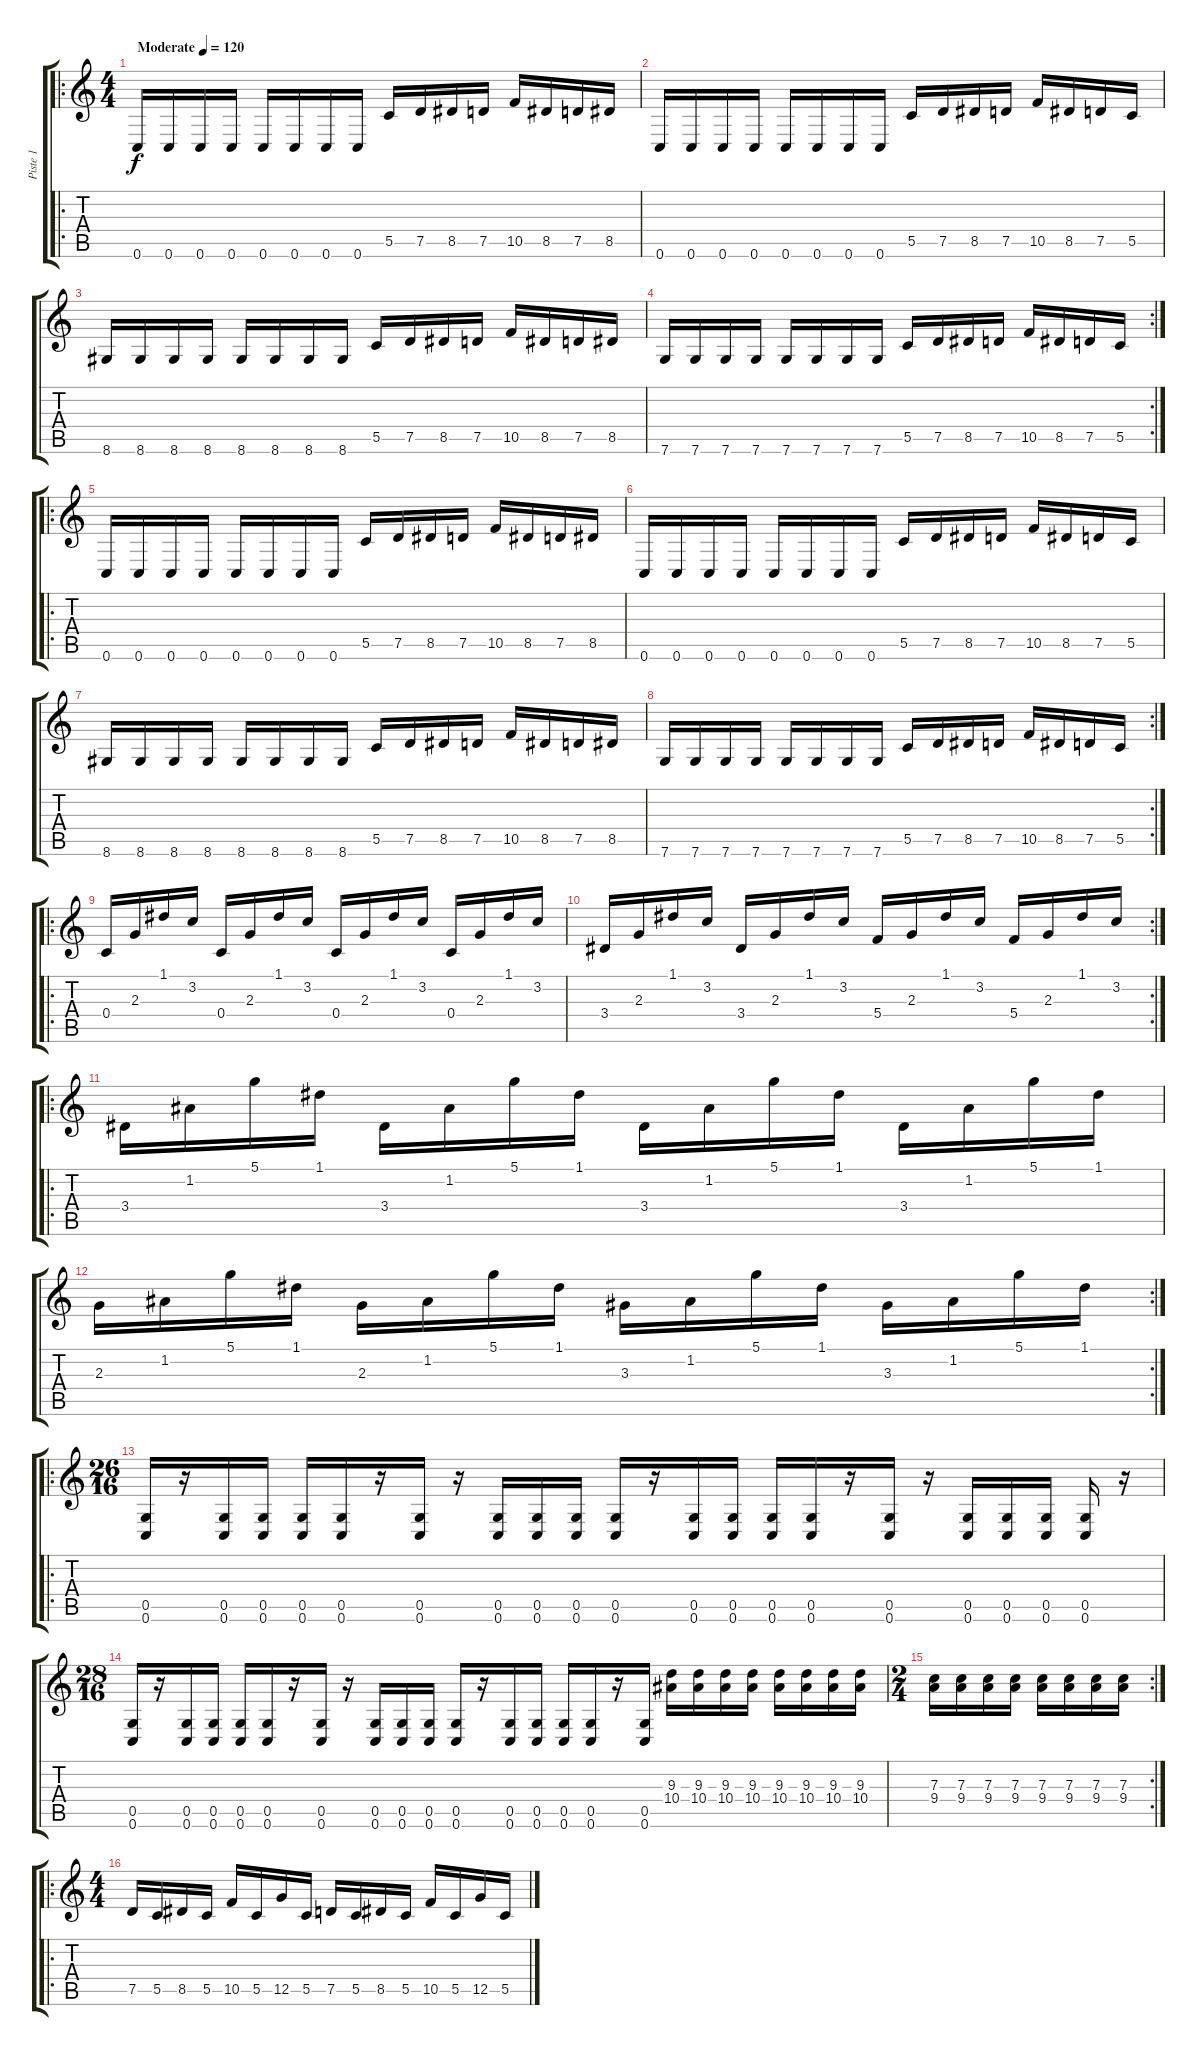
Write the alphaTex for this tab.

\track ("Piste 1" "Piste 1") {instrument distortionguitar}
\staff {score tabs}
\tuning (D4 A3 F3 C3 G2 C2) {hide}
\ro
\ts (4 4)
\tempo (120 "Moderate")
\clef g2
\ks c
0.6.16{dy f instrument distortionguitar} 0.6.16 0.6.16 0.6.16 0.6.16 0.6.16 0.6.16 0.6.16 5.5.16 7.5.16 8.5.16 7.5.16 10.5.16 8.5.16 7.5.16 8.5.16 |
0.6.16 0.6.16 0.6.16 0.6.16 0.6.16 0.6.16 0.6.16 0.6.16 5.5.16 7.5.16 8.5.16 7.5.16 10.5.16 8.5.16 7.5.16 5.5.16 |
8.6.16 8.6.16 8.6.16 8.6.16 8.6.16 8.6.16 8.6.16 8.6.16 5.5.16 7.5.16 8.5.16 7.5.16 10.5.16 8.5.16 7.5.16 8.5.16 |
\rc 2
7.6.16 7.6.16 7.6.16 7.6.16 7.6.16 7.6.16 7.6.16 7.6.16 5.5.16 7.5.16 8.5.16 7.5.16 10.5.16 8.5.16 7.5.16 5.5.16 |
\ro
0.6.16 0.6.16 0.6.16 0.6.16 0.6.16 0.6.16 0.6.16 0.6.16 5.5.16 7.5.16 8.5.16 7.5.16 10.5.16 8.5.16 7.5.16 8.5.16 |
0.6.16 0.6.16 0.6.16 0.6.16 0.6.16 0.6.16 0.6.16 0.6.16 5.5.16 7.5.16 8.5.16 7.5.16 10.5.16 8.5.16 7.5.16 5.5.16 |
8.6.16 8.6.16 8.6.16 8.6.16 8.6.16 8.6.16 8.6.16 8.6.16 5.5.16 7.5.16 8.5.16 7.5.16 10.5.16 8.5.16 7.5.16 8.5.16 |
\rc 2
7.6.16 7.6.16 7.6.16 7.6.16 7.6.16 7.6.16 7.6.16 7.6.16 5.5.16 7.5.16 8.5.16 7.5.16 10.5.16 8.5.16 7.5.16 5.5.16 |
\ro
0.4.16 2.3.16 1.1.16 3.2.16 0.4.16 2.3.16 1.1.16 3.2.16 0.4.16 2.3.16 1.1.16 3.2.16 0.4.16 2.3.16 1.1.16 3.2.16 |
\rc 2
3.4.16 2.3.16 1.1.16 3.2.16 3.4.16 2.3.16 1.1.16 3.2.16 5.4.16 2.3.16 1.1.16 3.2.16 5.4.16 2.3.16 1.1.16 3.2.16 |
\ro
3.4.16 1.2.16 5.1.16 1.1.16 3.4.16 1.2.16 5.1.16 1.1.16 3.4.16 1.2.16 5.1.16 1.1.16 3.4.16 1.2.16 5.1.16 1.1.16 |
\rc 2
2.3.16 1.2.16 5.1.16 1.1.16 2.3.16 1.2.16 5.1.16 1.1.16 3.3.16 1.2.16 5.1.16 1.1.16 3.3.16 1.2.16 5.1.16 1.1.16 |
\ro
\ts (26 16)
(0.5 0.6).16 r.16 (0.5 0.6).16 (0.5 0.6).16 (0.5 0.6).16 (0.5 0.6).16 r.16 (0.5 0.6).16 r.16 (0.5 0.6).16 (0.5 0.6).16 (0.5 0.6).16 (0.5 0.6).16 r.16 (0.5 0.6).16 (0.5 0.6).16 (0.5 0.6).16 (0.5 0.6).16 r.16 (0.5 0.6).16 r.16 (0.5 0.6).16 (0.5 0.6).16 (0.5 0.6).16 (0.5 0.6).16 r.16 |
\ts (28 16)
(0.5 0.6).16 r.16 (0.5 0.6).16 (0.5 0.6).16 (0.5 0.6).16 (0.5 0.6).16 r.16 (0.5 0.6).16 r.16 (0.5 0.6).16 (0.5 0.6).16 (0.5 0.6).16 (0.5 0.6).16 r.16 (0.5 0.6).16 (0.5 0.6).16 (0.5 0.6).16 (0.5 0.6).16 r.16 (0.5 0.6).16 (9.3 10.4).16 (9.3 10.4).16 (9.3 10.4).16 (9.3 10.4).16 (9.3 10.4).16 (9.3 10.4).16 (9.3 10.4).16 (9.3 10.4).16 |
\rc 2
\ts (2 4)
(7.3 9.4).16 (7.3 9.4).16 (7.3 9.4).16 (7.3 9.4).16 (7.3 9.4).16 (7.3 9.4).16 (7.3 9.4).16 (7.3 9.4).16 |
\ro
\ts (4 4)
7.5.16 5.5.16 8.5.16 5.5.16 10.5.16 5.5.16 12.5.16 5.5.16 7.5.16 5.5.16 8.5.16 5.5.16 10.5.16 5.5.16 12.5.16 5.5.16
